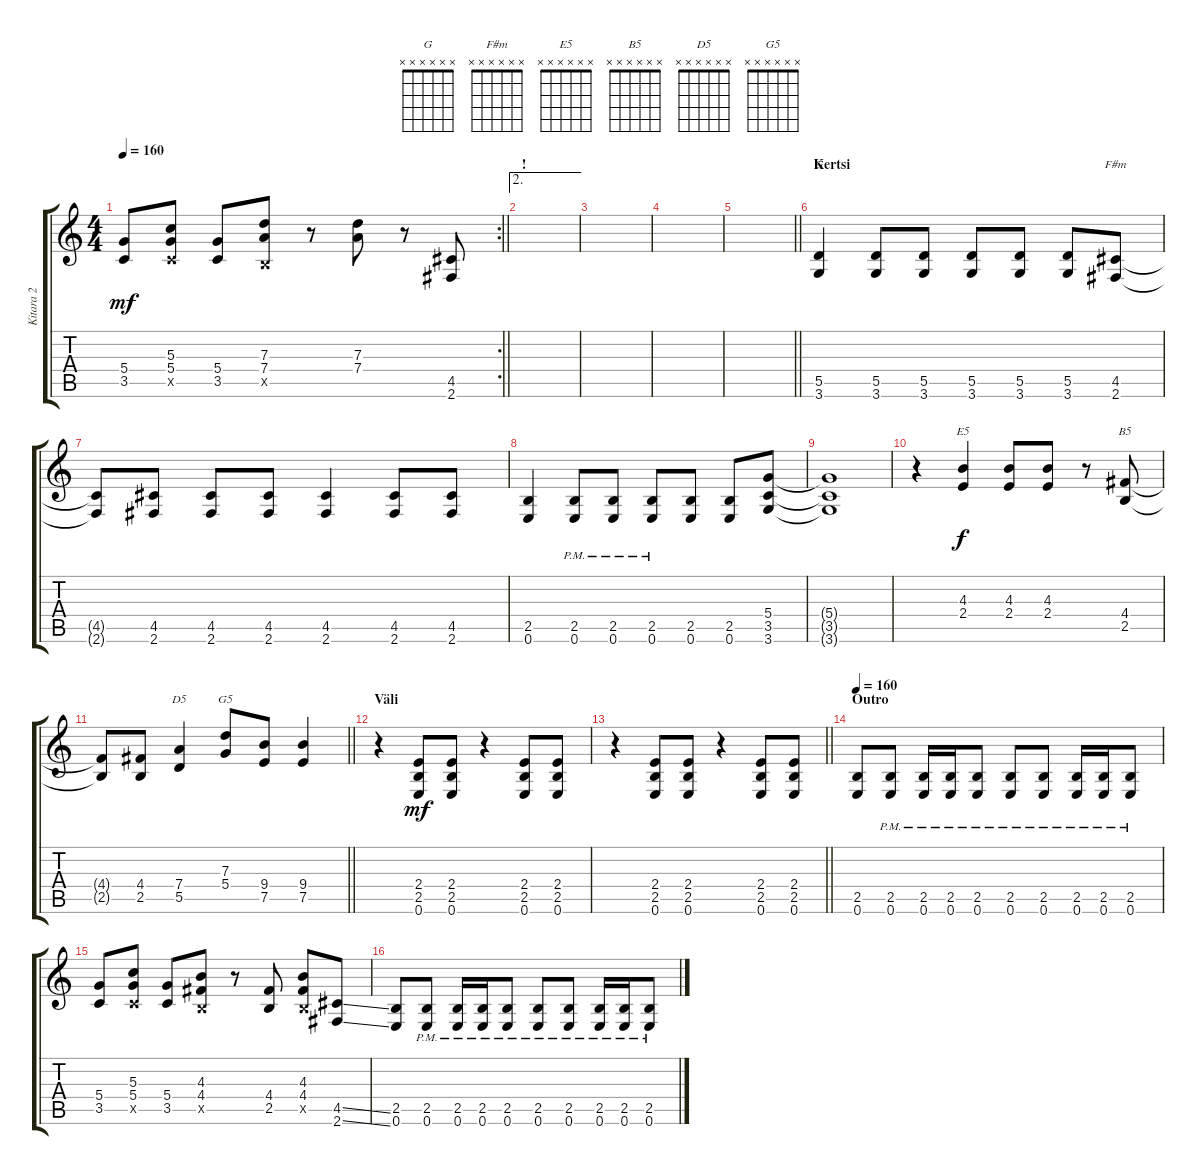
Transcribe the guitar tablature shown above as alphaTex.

\track ("Kitara 2" "Kitara 2") {instrument overdrivenguitar}
\staff {score tabs}
\tuning (E4 B3 G3 D3 A2 E2) {hide}
\chord ("G" x x x x x x)
\chord ("F#m" x x x x x x)
\chord ("E5" x x x x x x)
\chord ("B5" x x x x x x)
\chord ("D5" x x x x x x)
\chord ("G5" x x x x x x)
\rc 2
\ts (4 4)
\tempo 160
\clef g2
\barLineRight lightlight
\ks c
(5.4 3.5).8{dy mf} (5.3 5.4 3.5{x}).8 (5.4 3.5).8 (7.3 7.4 2.5{x}).8 r.8 (7.3 7.4).8 r.8 (4.5 2.6).8 |
\ae 2
\section ("" "!")
|
|
|
\barLineRight lightlight
|
\section ("" "Kertsi")
(5.5 3.6).4{ch "G"} (5.5 3.6).8 (5.5 3.6).8 (5.5 3.6).8 (5.5 3.6).8 (5.5 3.6).8 (4.5 2.6).8{ch "F#m"} |
(4.5{t} 2.6{t}).8 (4.5 2.6).8 (4.5 2.6).8 (4.5 2.6).8 (4.5 2.6).4 (4.5 2.6).8 (4.5 2.6).8 |
(2.5 0.6).4 (2.5{pm} 0.6{pm}).8 (2.5{pm} 0.6{pm}).8 (2.5{pm} 0.6{pm}).8 (2.5 0.6).8 (2.5 0.6).8 (5.4 3.5 3.6).8 |
(5.4{t} 3.5{t} 3.6{t}).1 |
r.4 (4.3 2.4).4{ch "E5" dy f} (4.3 2.4).8 (4.3 2.4).8 r.8 (4.4 2.5).8{ch "B5"} |
\barLineRight lightlight
(4.4{t} 2.5{t}).8 (4.4 2.5).8 (7.4 5.5).4{ch "D5"} (7.3 5.4).8{ch "G5"} (9.4 7.5).8 (9.4 7.5).4 |
\section ("" "Väli")
r.4 (2.4 2.5 0.6).8{dy mf} (2.4 2.5 0.6).8 r.4 (2.4 2.5 0.6).8 (2.4 2.5 0.6).8 |
\barLineRight lightlight
r.4 (2.4 2.5 0.6).8 (2.4 2.5 0.6).8 r.4 (2.4 2.5 0.6).8 (2.4 2.5 0.6).8 |
\section ("" "Outro")
\tempo 160
(2.5 0.6).8 (2.5{pm} 0.6{pm}).8 (2.5{pm} 0.6{pm}).16 (2.5{pm} 0.6{pm}).16 (2.5{pm} 0.6{pm}).8 (2.5{pm} 0.6{pm}).8 (2.5{pm} 0.6{pm}).8 (2.5{pm} 0.6{pm}).16 (2.5{pm} 0.6{pm}).16 (2.5{pm} 0.6{pm}).8 |
(5.4 3.5).8 (5.3 5.4 3.5{x}).8 (5.4 3.5).8 (4.3 4.4 2.5{x}).8 r.8 (4.4 2.5).8 (4.3 4.4 2.5{x}).8 (4.5{ss} 2.6{ss}).8 |
(2.5 0.6).8 (2.5{pm} 0.6{pm}).8 (2.5{pm} 0.6{pm}).16 (2.5{pm} 0.6{pm}).16 (2.5{pm} 0.6{pm}).8 (2.5{pm} 0.6{pm}).8 (2.5{pm} 0.6{pm}).8 (2.5{pm} 0.6{pm}).16 (2.5{pm} 0.6{pm}).16 (2.5{pm} 0.6{pm}).8
